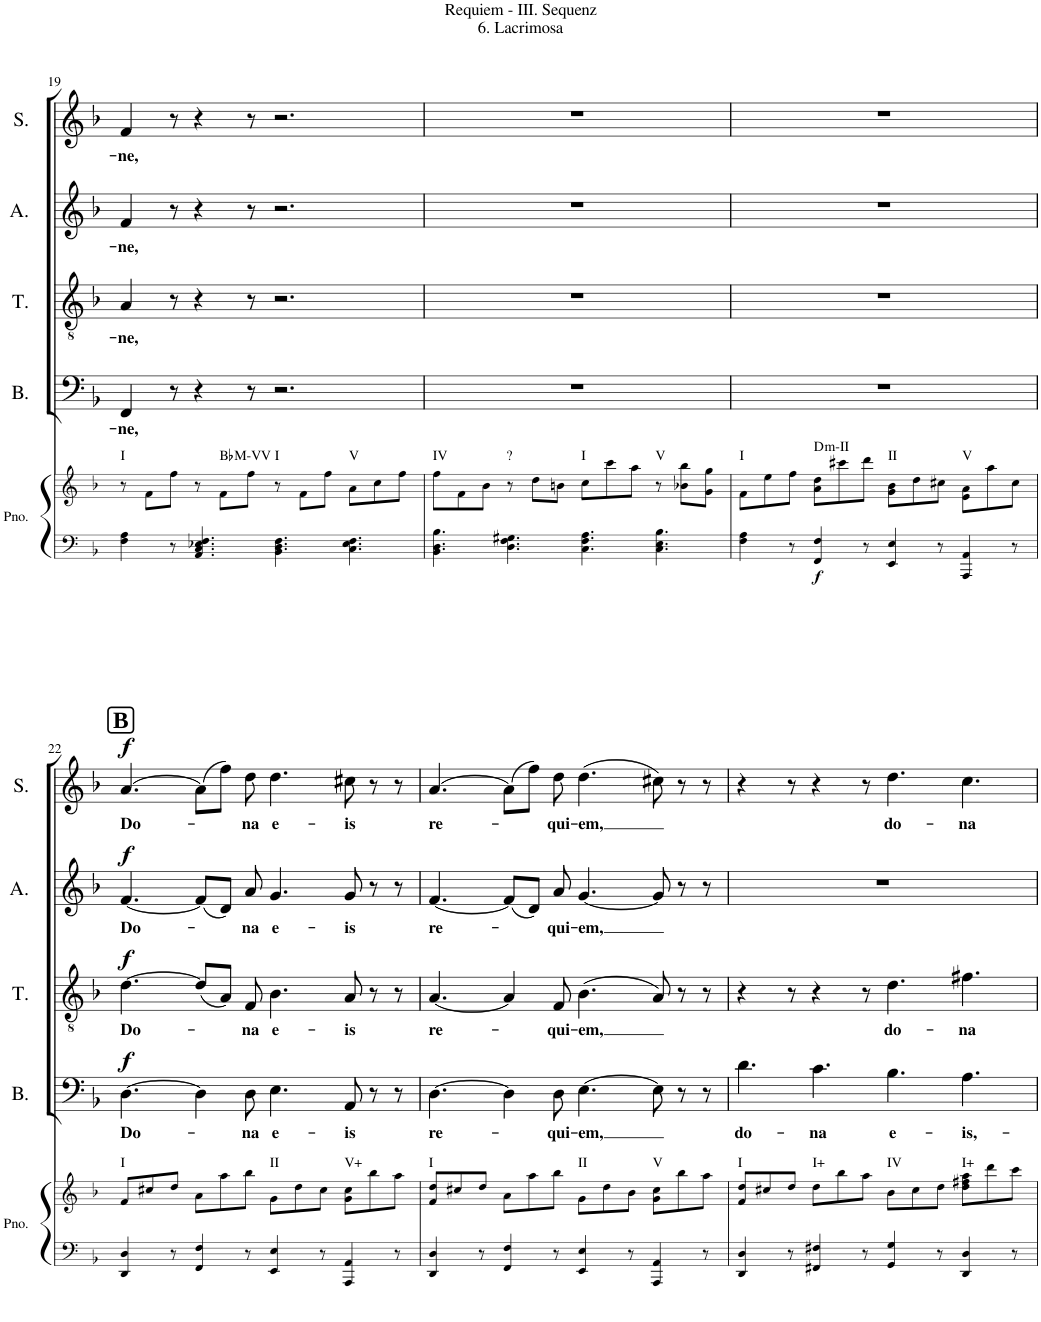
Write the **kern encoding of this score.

**kern	**kern	**dynam	**harte	**kern	**text	**dynam	**kern	**text	**dynam	**kern	**text	**dynam	**kern	**text	**dynam
*part5	*part5	*part5	*part5	*part4	*part4	*part4	*part3	*part3	*part3	*part2	*part2	*part2	*part1	*part1	*part1
*staff6	*staff5	*staff5/6	*	*staff4	*staff4	*staff4	*staff3	*staff3	*staff3	*staff2	*staff2	*staff2	*staff1	*staff1	*staff1
*I"Piano	*	*	*	*I"Bass	*	*	*I"Tenor	*	*	*I"Alto	*	*	*I"Soprano	*	*
*I'Pno.	*	*	*	*I'B.	*	*	*I'T.	*	*	*I'A.	*	*	*I'S.	*	*
!!LO:PB:g=z
*clefF4	*clefG2	*	*	*clefF4	*	*	*clefGv2	*	*	*clefG2	*	*	*clefG2	*	*
*k[b-]	*k[b-]	*	*	*k[b-]	*	*	*k[b-]	*	*	*k[b-]	*	*	*k[b-]	*	*
*M12/8	*M12/8	*	*	*M12/8	*	*	*M12/8	*	*	*M12/8	*	*	*M12/8	*	*
=19	=19	=19	=19	=19	=19	=19	=19	=19	=19	=19	=19	=19	=19	=19	=19
!	!	!	!LO:H:kt=I	!	!LO:LY:b	!	!	!LO:LY:b	!	!	!LO:LY:b	!	!	!LO:LY:b	!
4F\ 4A\	8r	.	N	4FF/	-ne,	.	4A/	-ne,	.	4f/	-ne,	.	4f/	-ne,	.
.	8f\L	.	.	.	.	.	.	.	.	.	.	.	.	.	.
8r	8ff\J	.	.	8r	.	.	8r	.	.	8r	.	.	8r	.	.
4.AA/ 4.C/ 4.E-X/ 4.F/	8r	.	.	4r	.	.	4r	.	.	4r	.	.	4r	.	.
!	!	!	!LO:H:kt=M	!	!	!	!	!	!	!	!	!	!	!	!
.	8f\L	.	Bb:maj	.	.	.	.	.	.	.	.	.	.	.	.
.	8ff\J	.	.	8r	.	.	8r	.	.	8r	.	.	8r	.	.
!	!	!	!LO:H:kt=I	!	!	!	!	!	!	!	!	!	!	!	!
4.BB-\ 4.D\ 4.F\	8r	.	N	2.r	.	.	2.r	.	.	2.r	.	.	2.r	.	.
.	8f\L	.	.	.	.	.	.	.	.	.	.	.	.	.	.
.	8ff\J	.	.	.	.	.	.	.	.	.	.	.	.	.	.
!	!	!	!LO:H:kt=V	!	!	!	!	!	!	!	!	!	!	!	!
4.C\ 4.E-\ 4.F\	8a\L	.	N	.	.	.	.	.	.	.	.	.	.	.	.
.	8cc\	.	.	.	.	.	.	.	.	.	.	.	.	.	.
.	8ff\J	.	.	.	.	.	.	.	.	.	.	.	.	.	.
=20	=20	=20	=20	=20	=20	=20	=20	=20	=20	=20	=20	=20	=20	=20	=20
!	!	!	!LO:H:kt=IV	!	!	!	!	!	!	!	!	!	!	!	!
4.BB-\ 4.D\ 4.B-\	8ff\L	.	N	1.r	.	.	1.r	.	.	1.r	.	.	1.r	.	.
.	8f\	.	.	.	.	.	.	.	.	.	.	.	.	.	.
.	8b-\J	.	.	.	.	.	.	.	.	.	.	.	.	.	.
!	!	!	!LO:H:kt=?	!	!	!	!	!	!	!	!	!	!	!	!
4.D\ 4.F\ 4.G#X\	8r	.	N	.	.	.	.	.	.	.	.	.	.	.	.
.	8dd\L	.	.	.	.	.	.	.	.	.	.	.	.	.	.
.	8bn\J	.	.	.	.	.	.	.	.	.	.	.	.	.	.
!	!	!	!LO:H:kt=I	!	!	!	!	!	!	!	!	!	!	!	!
4.C\ 4.F\ 4.A\	8cc\L	.	N	.	.	.	.	.	.	.	.	.	.	.	.
.	8ccc\	.	.	.	.	.	.	.	.	.	.	.	.	.	.
.	8aa\J	.	.	.	.	.	.	.	.	.	.	.	.	.	.
!	!	!	!LO:H:kt=V	!	!	!	!	!	!	!	!	!	!	!	!
4.C\ 4.E\ 4.B-\	8r	.	N	.	.	.	.	.	.	.	.	.	.	.	.
.	8b-X\ 8bb-\L	.	.	.	.	.	.	.	.	.	.	.	.	.	.
.	8g\ 8gg\J	.	.	.	.	.	.	.	.	.	.	.	.	.	.
=21	=21	=21	=21	=21	=21	=21	=21	=21	=21	=21	=21	=21	=21	=21	=21
!	!	!	!LO:H:kt=I	!	!	!	!	!	!	!	!	!	!	!	!
4F\ 4A\	8f\L	.	N	1.r	.	.	1.r	.	.	1.r	.	.	1.r	.	.
.	8ee\	.	.	.	.	.	.	.	.	.	.	.	.	.	.
8r	8ff\J	.	.	.	.	.	.	.	.	.	.	.	.	.	.
!	!	!LO:DY:b=2	!LO:H:kt=m	!	!	!	!	!	!	!	!	!	!	!	!
4FF/ 4F/	8a\ 8dd\L	f	D:min	.	.	.	.	.	.	.	.	.	.	.	.
.	8ccc#X\	.	.	.	.	.	.	.	.	.	.	.	.	.	.
8r	8ddd\J	.	.	.	.	.	.	.	.	.	.	.	.	.	.
!	!	!	!LO:H:kt=II	!	!	!	!	!	!	!	!	!	!	!	!
4EE/ 4E/	8g\ 8b-\L	.	N	.	.	.	.	.	.	.	.	.	.	.	.
.	8dd\	.	.	.	.	.	.	.	.	.	.	.	.	.	.
8r	8cc#X\J	.	.	.	.	.	.	.	.	.	.	.	.	.	.
!	!	!	!LO:H:kt=V	!	!	!	!	!	!	!	!	!	!	!	!
4AAA/ 4AA/	8e\ 8a\L	.	N	.	.	.	.	.	.	.	.	.	.	.	.
.	8aa\	.	.	.	.	.	.	.	.	.	.	.	.	.	.
8r	8cc#\J	.	.	.	.	.	.	.	.	.	.	.	.	.	.
!!LO:LB:g=z
=22	=22	=22	=22	=22	=22	=22	=22	=22	=22	=22	=22	=22	=22	=22	=22
!	!	!	!	!	!	!	!	!	!	!	!	!	!LO:TX:a:B:t=B	!	!
!	!	!	!LO:H:kt=I	!	!LO:LY:b	!LO:DY:a	!	!LO:LY:b	!LO:DY:a	!	!LO:LY:b	!LO:DY:a	!	!LO:LY:b	!LO:DY:a
4DD/ 4D/	8f/L	.	N	[4.D\	Do-	f	[4.d\	Do-	f	[4.f/	Do-	f	[4.a/	Do-	f
.	8cc#X/	.	.	.	.	.	.	.	.	.	.	.	.	.	.
8r	8dd/J	.	.	.	.	.	.	.	.	.	.	.	.	.	.
4FF/ 4F/	8a\L	.	.	4D\]	.	.	(8d/L]	.	.	(8f/L]	.	.	(8a\L]	.	.
.	8aa\	.	.	.	.	.	8A/J)	.	.	8d/J)	.	.	8ff\J)	.	.
!	!	!	!	!	!LO:LY:b	!	!	!LO:LY:b	!	!	!LO:LY:b	!	!	!LO:LY:b	!
8r	8bb-\J	.	.	8D\	-na	.	8F/	-na	.	8a/	-na	.	8dd\	-na	.
!	!	!	!LO:H:kt=II	!	!LO:LY:b	!	!	!LO:LY:b	!	!	!LO:LY:b	!	!	!LO:LY:b	!
4EE/ 4E/	8g\L	.	N	4.E\	e-	.	4.B-\	e-	.	4.g/	e-	.	4.dd\	e-	.
.	8dd\	.	.	.	.	.	.	.	.	.	.	.	.	.	.
8r	8cc#\J	.	.	.	.	.	.	.	.	.	.	.	.	.	.
!	!	!	!LO:H:kt=V+	!	!LO:LY:b	!	!	!LO:LY:b	!	!	!LO:LY:b	!	!	!LO:LY:b	!
4AAA/ 4AA/	8g\ 8cc#\L	.	N	8AA/	-is	.	8A/	-is	.	8g/	-is	.	8cc#X\	-is	.
.	8bb-\	.	.	8r	.	.	8r	.	.	8r	.	.	8r	.	.
8r	8aa\J	.	.	8r	.	.	8r	.	.	8r	.	.	8r	.	.
=23	=23	=23	=23	=23	=23	=23	=23	=23	=23	=23	=23	=23	=23	=23	=23
!	!	!	!LO:H:kt=I	!	!LO:LY:b	!	!	!LO:LY:b	!	!	!LO:LY:b	!	!	!LO:LY:b	!
4DD/ 4D/	8f/ 8dd/L	.	N	[4.D\	re-	.	[4.A/	re-	.	[4.f/	re-	.	[4.a/	re-	.
.	8cc#X/	.	.	.	.	.	.	.	.	.	.	.	.	.	.
8r	8dd/J	.	.	.	.	.	.	.	.	.	.	.	.	.	.
4FF/ 4F/	8a\L	.	.	4D\]	.	.	4A/]	.	.	(8f/L]	.	.	(8a\L]	.	.
.	8aa\	.	.	.	.	.	.	.	.	8d/J)	.	.	8ff\J)	.	.
!	!	!	!	!	!LO:LY:b	!	!	!LO:LY:b	!	!	!LO:LY:b	!	!	!LO:LY:b	!
8r	8bb-\J	.	.	8D\	-qui-	.	8F/	-qui-	.	8a/	-qui-	.	8dd\	-qui-	.
!	!	!	!LO:H:kt=II	!	!LO:LY:b	!	!	!LO:LY:b	!	!	!LO:LY:b	!	!	!LO:LY:b	!
4EE/ 4E/	8g\L	.	N	[4.E\	-em,	.	(4.B-\	-em,	.	[4.g/	-em,	.	(4.dd\	-em,	.
.	8dd\	.	.	.	.	.	.	.	.	.	.	.	.	.	.
8r	8b-\J	.	.	.	.	.	.	.	.	.	.	.	.	.	.
!	!	!	!LO:H:kt=V	!	!	!	!	!	!	!	!	!	!	!	!
4AAA/ 4AA/	8g\ 8cc#\L	.	N	8E\]	.	.	8A/)	.	.	8g/]	.	.	8cc#X\)	.	.
.	8bb-\	.	.	8r	.	.	8r	.	.	8r	.	.	8r	.	.
8r	8aa\J	.	.	8r	.	.	8r	.	.	8r	.	.	8r	.	.
=24	=24	=24	=24	=24	=24	=24	=24	=24	=24	=24	=24	=24	=24	=24	=24
!	!	!	!LO:H:kt=I	!	!LO:LY:b	!	!	!	!	!	!	!	!	!	!
4DD/ 4D/	8f/ 8dd/L	.	N	4.d\	do-	.	4r	.	.	1.r	.	.	4r	.	.
.	8cc#X/	.	.	.	.	.	.	.	.	.	.	.	.	.	.
8r	8dd/J	.	.	.	.	.	8r	.	.	.	.	.	8r	.	.
!	!	!	!LO:H:kt=I+	!	!LO:LY:b	!	!	!	!	!	!	!	!	!	!
4FF#X/ 4F#X/	8dd\L	.	N	4.c\	-na	.	4r	.	.	.	.	.	4r	.	.
.	8bb-\	.	.	.	.	.	.	.	.	.	.	.	.	.	.
8r	8aa\J	.	.	.	.	.	8r	.	.	.	.	.	8r	.	.
!	!	!	!LO:H:kt=IV	!	!LO:LY:b	!	!	!LO:LY:b	!	!	!	!	!	!LO:LY:b	!
4GG/ 4G/	8b-\L	.	N	4.B-\	e-	.	4.d\	do-	.	.	.	.	4.dd\	do-	.
.	8cc#\	.	.	.	.	.	.	.	.	.	.	.	.	.	.
8r	8dd\J	.	.	.	.	.	.	.	.	.	.	.	.	.	.
!	!	!	!LO:H:kt=I+	!	!LO:LY:b	!	!	!LO:LY:b	!	!	!	!	!	!LO:LY:b	!
4DD/ 4D/	8dd\ 8ff#X\ 8aa\L	.	N	4.A\	-is,-	.	4.f#X\	-na	.	.	.	.	4.cc\	-na	.
.	8ddd\	.	.	.	.	.	.	.	.	.	.	.	.	.	.
8r	8ccc\J	.	.	.	.	.	.	.	.	.	.	.	.	.	.
=	=	=	=	=	=	=	=	=	=	=	=	=	=	=	=
*-	*-	*-	*-	*-	*-	*-	*-	*-	*-	*-	*-	*-	*-	*-	*-
